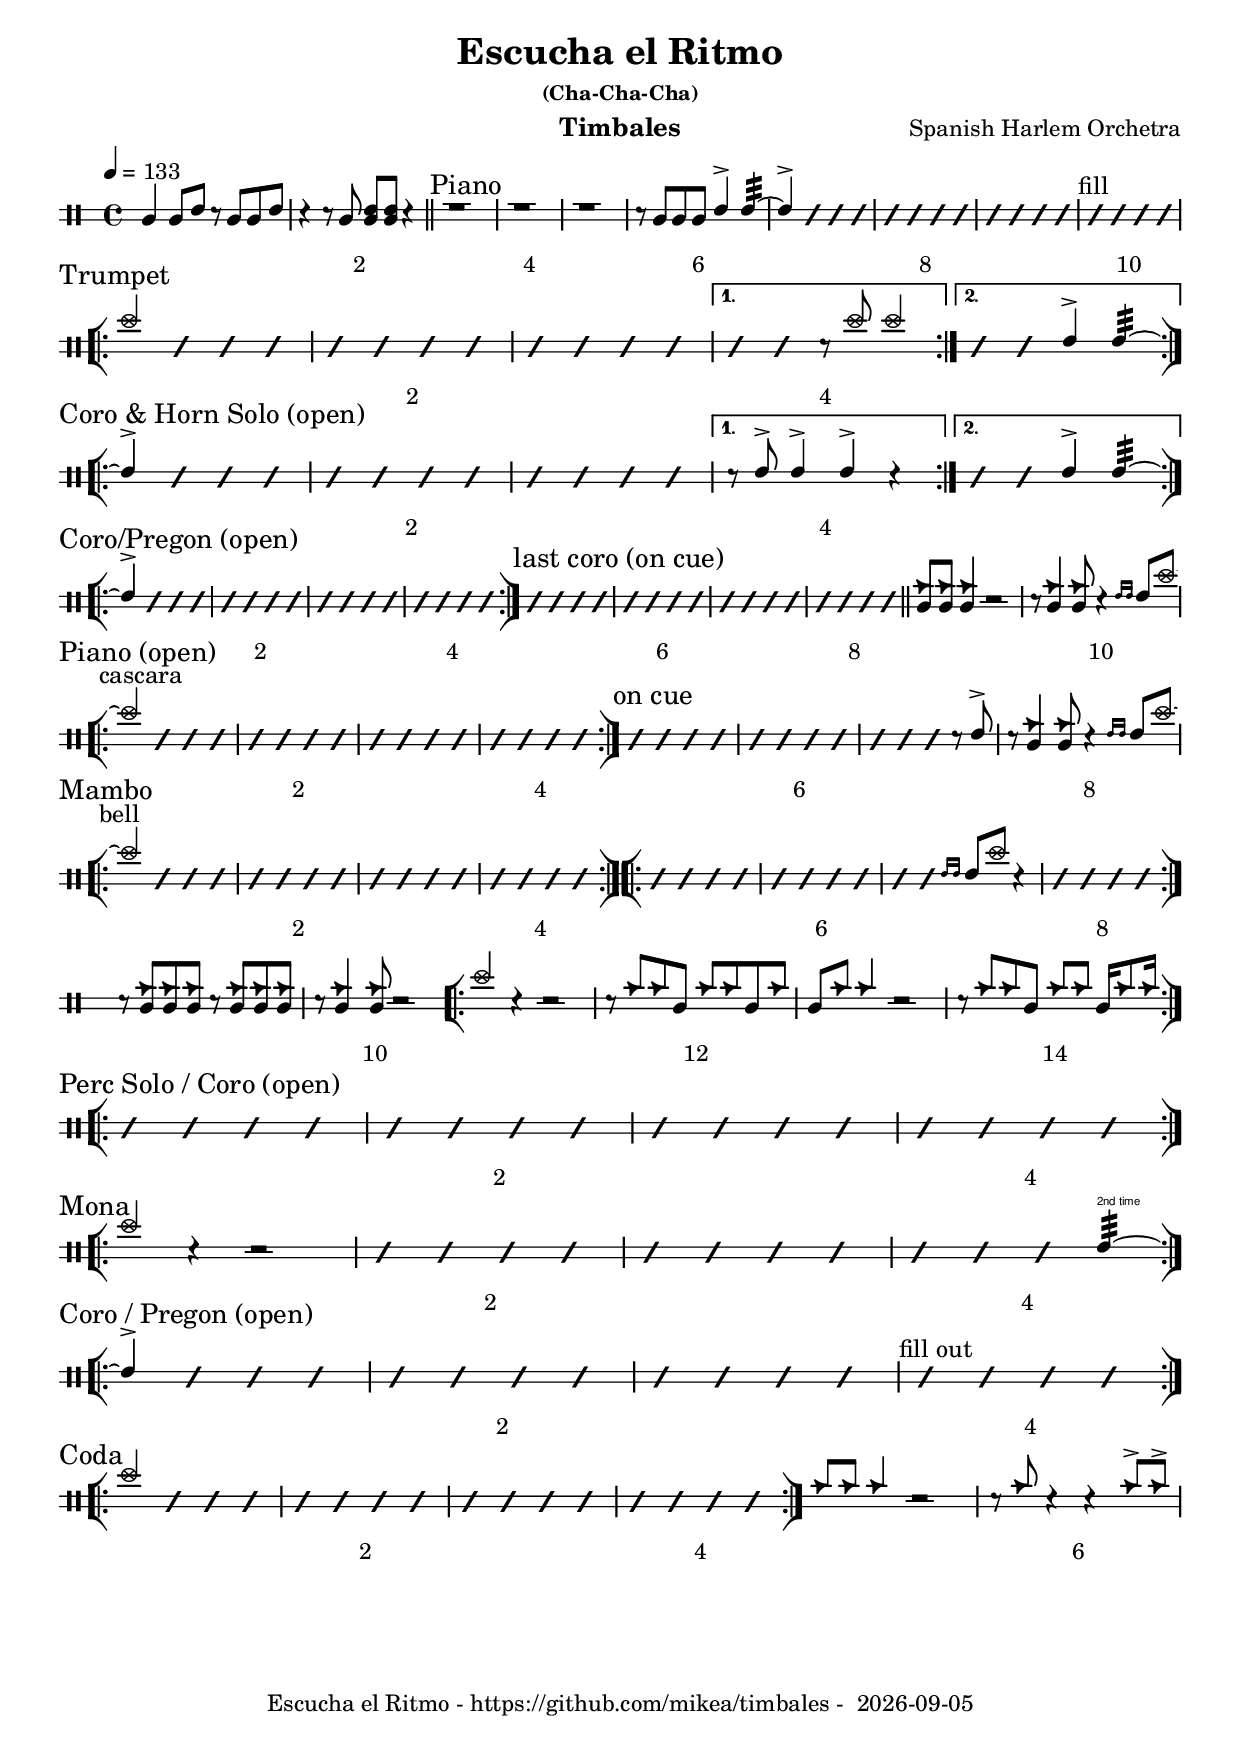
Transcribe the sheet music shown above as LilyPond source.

\version "2.24.2"
\include "charts/common.ly"

date = #(strftime "%Y-%m-%d" (localtime (current-time)))

\header {
  title = "Escucha el Ritmo"
  subsubtitle = "(Cha-Cha-Cha)"
  composer = "Spanish Harlem Orchetra"
  instrument = "Timbales"
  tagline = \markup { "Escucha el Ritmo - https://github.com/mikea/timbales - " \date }
}

sect = #(define-music-function (text) (string?)
  #{
    \rbar
    \break
    \sectionLabel \markup { #text }
  #}
)

\newTimbalesStaff <<
    \newDrumVoiceOne \drummode { 
        \tempo 4 = 133

        % intro
        timl4 timl8 timh8 r8 timl8 timl8 timh8 | r4 r8 timl8 <<timl8 timh8>> <<timl8 timh8>> r4 |
        \bar "||"

        \sectionLabel "Piano"
        r1 | r1 | r1 | r8 timl8 timl8 timl8 timh4^> timh4:32~ |
        timh4^> \rs \rs \rs | \comp #4 | \comp #4 | \textMark "fill" \comp #4 |


        \sect "Trumpet"
        \bar "[|:-|"

        \repeat volta 2 {
          cymc4 \rs \rs \rs | \comp #4 | \comp #4 |
          \alternative {
            \volta 1 { \rs \rs r8 cymc8 cymc4  |  }
            \volta 2 { \rs \rs timh4^> timh4:32~ | }
          }
        }
         
        \bar ":|][|:" 

        \sect "Coro & Horn Solo (open)"

        \repeat volta 2 {
          timh4^> \rs \rs \rs | \comp #4 | \comp #4 |
          \alternative {
            \volta 1 { r8 timh8^> timh4^> timh4^> r4 |  }
            \volta 2 { \rs \rs timh4^> timh4:32~ | }
          }
        }

        \bar ":|][|:" 

        \sect "Coro/Pregon (open)"
        timh4^> \rs \rs \rs | \comp #4 | \comp #4 | \comp #4 |
        \bar ":|]"
        \sectionLabel "last coro (on cue)"
        \comp #4 | \comp #4 | \comp #4 | \comp #4 |
        \bar "||"
        <<timl8 cb8>> <<timl8 cb8>> <<timl4 cb4>> r2 | r8 <<timl4 cb4>> <<timl8 cb8>> r4 \drag timh8 cymc8~ |

        \sect "Piano (open)"
        \bar "[|:-|"
        \textMark "cascara"
        cymc4 \rs \rs \rs | \comp #4 | \comp #4 | \comp #4 |
        \bar ":|]"
        \sectionLabel "on cue"
        \comp #4 | \comp #4 | \rs \rs \rs r8 timh8^> | r8 <<timl4 cb4>> <<timl8 cb8>> r4 \drag timh8 cymc8~ |
        \bar "||"


        \sect "Mambo"
        \bar "[|:-|"
        \textMark "bell"
        cymc4 \rs \rs \rs | \comp #4 | \comp #4 | \comp #4 |
        \bar ":|][|:" 
        \comp #4 | \comp #4 | \rs \rs \drag timh8 cymc8 r4 | \comp #4 |
        \bar ":|]"
        \break
        r8 <<timl8 cb8>> <<timl8 cb8>> <<timl8 cb8>> r8 <<timl8 cb8>> <<timl8 cb8>> <<timl8 cb8>>  | r8 <<timl4 cb4>> <<timl8 cb8>> r2
        \bar "[|:-|"
        cymc4 r4 r2 | r8 cb8 cb8 timl8  cb8 cb8 timl8 cb8 | timl8 cb8 cb4 r2 | r8 cb8 cb8 timl8  cb8 cb8 timl16 cb8 cb16 |
        \bar ":|][|:" 

        \sect "Perc Solo / Coro (open)"
        \comp #4 | \comp #4 | \comp #4 | \comp #4 |
        \bar ":|][|:" 

        \sect "Mona"
        cymc4 r4 r2 | \comp #4 | \comp #4 | \rs \rs \rs timh4:32~ ^"2nd time" |
        \bar ":|][|:" 

        \sect "Coro / Pregon (open)"
        timh4^> \rs \rs \rs | \comp #4 | \comp #4 | \textMark "fill out" \comp #4 |
        \bar ":|][|:" 

        \sect "Coda"
        cymc4 \rs \rs \rs | \comp #4 | \comp #4 | \comp #4 |
        \bar ":|]"

        cb8 cb8 cb4 r2 | r8 cb8 r4 r4 cb8^> cb8^> | 
        
        \fine
    }
>>
